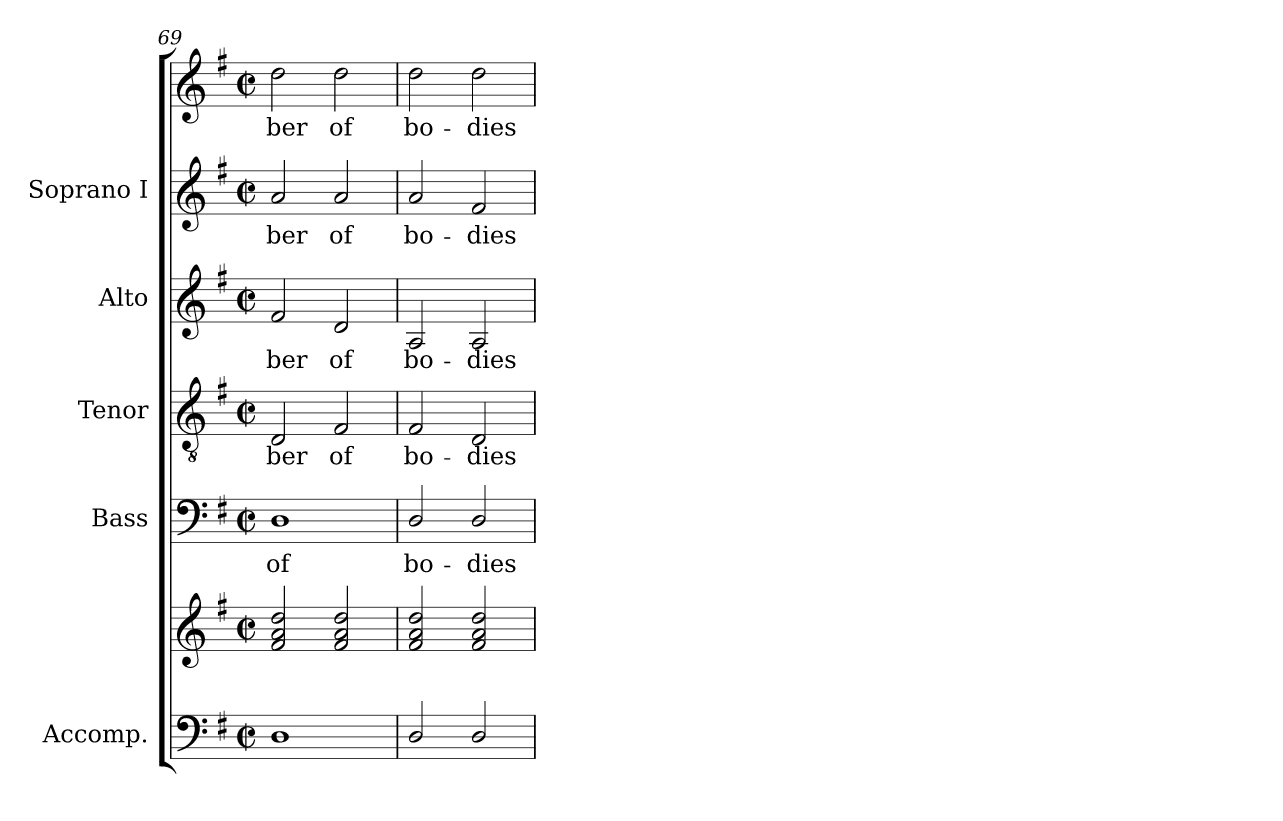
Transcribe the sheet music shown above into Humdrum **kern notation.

**kern	**kern	**kern	**text	**kern	**text	**kern	**text	**kern	**text	**kern	**text
*part5	*part5	*part4	*part4	*part3	*part3	*part2	*part2	*part1	*part1	*part1	*part1
*staff7	*staff6	*staff5	*staff5	*staff4	*staff4	*staff3	*staff3	*staff2	*staff2	*staff1	*staff1
*I"Accomp.	*	*I"Bass	*	*I"Tenor	*	*I"Alto	*	*I"Soprano I	*	*	*
*	*	*I'B	*	*I'T	*	*I'A	*	*I'S	*	*	*
!!LO:LB:g=z
*clefF4	*clefG2	*clefF4	*	*clefGv2	*	*clefG2	*	*clefG2	*	*clefG2	*
*k[f#]	*k[f#]	*k[f#]	*	*k[f#]	*	*k[f#]	*	*k[f#]	*	*k[f#]	*
*G:	*G:	*G:	*	*G:	*	*G:	*	*G:	*	*G:	*
*M2/2	*M2/2	*M2/2	*	*M2/2	*	*M2/2	*	*M2/2	*	*M2/2	*
*met(c|)	*met(c|)	*met(c|)	*	*met(c|)	*	*met(c|)	*	*met(c|)	*	*met(c|)	*
=69	=69	=69	=69	=69	=69	=69	=69	=69	=69	=69	=69
*	*^	*	*	*	*	*	*	*	*	*	*
!	!	!	!	!LO:LY:b	!	!LO:LY:b	!	!LO:LY:b	!	!LO:LY:b	!	!LO:LY:b
1D	2f#/ 2a/ 2dd/	1ryy	1D	of	2D	-ber	2f#	-ber	2a	ber	2dd	-ber
!	!	!	!	!	!	!LO:LY:b	!	!LO:LY:b	!	!LO:LY:b	!	!LO:LY:b
.	2f#/ 2a/ 2dd/	.	.	.	2F#	of	2d	of	2a	of	2dd	of
=70	=70	=70	=70	=70	=70	=70	=70	=70	=70	=70	=70	=70
!	!	!	!	!LO:LY:b	!	!LO:LY:b	!	!LO:LY:b	!	!LO:LY:b	!	!LO:LY:b
2D/	2f#/ 2a/ 2dd/	1ryy	2D/	bo-	2F#	bo-	2A	bo-	2a	bo-	2dd	bo-
!	!	!	!	!LO:LY:b	!	!LO:LY:b	!	!LO:LY:b	!	!LO:LY:b	!	!LO:LY:b
2D/	2f#/ 2a/ 2dd/	.	2D/	-dies	2D	-dies	2A	-dies	2f#	-dies	2dd	-dies
*	*v	*v	*	*	*	*	*	*	*	*	*	*
=	=	=	=	=	=	=	=	=	=	=	=
*-	*-	*-	*-	*-	*-	*-	*-	*-	*-	*-	*-
